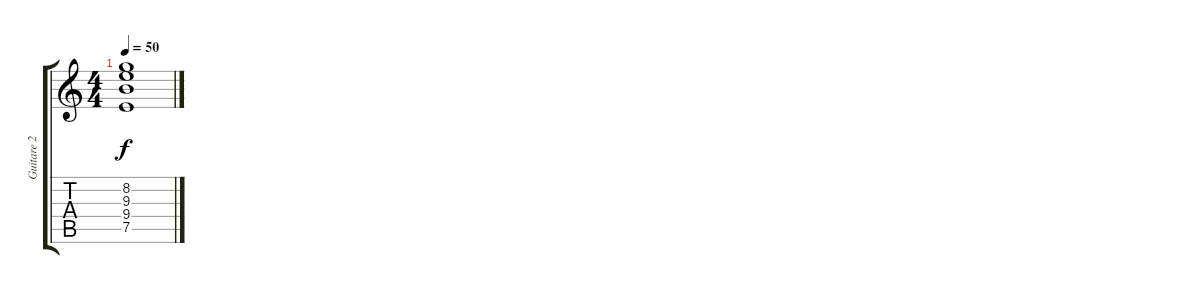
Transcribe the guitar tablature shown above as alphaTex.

\track ("Guitare 2" "Guitare 2") {instrument distortionguitar}
\staff {score tabs}
\tuning (E4 B3 G3 D3 A2 E2) {hide}
\ts (4 4)
\tempo 50
\clef g2
\ks c
(8.2{t} 9.3{t} 9.4{t} 7.5{t}).1{dy f}
